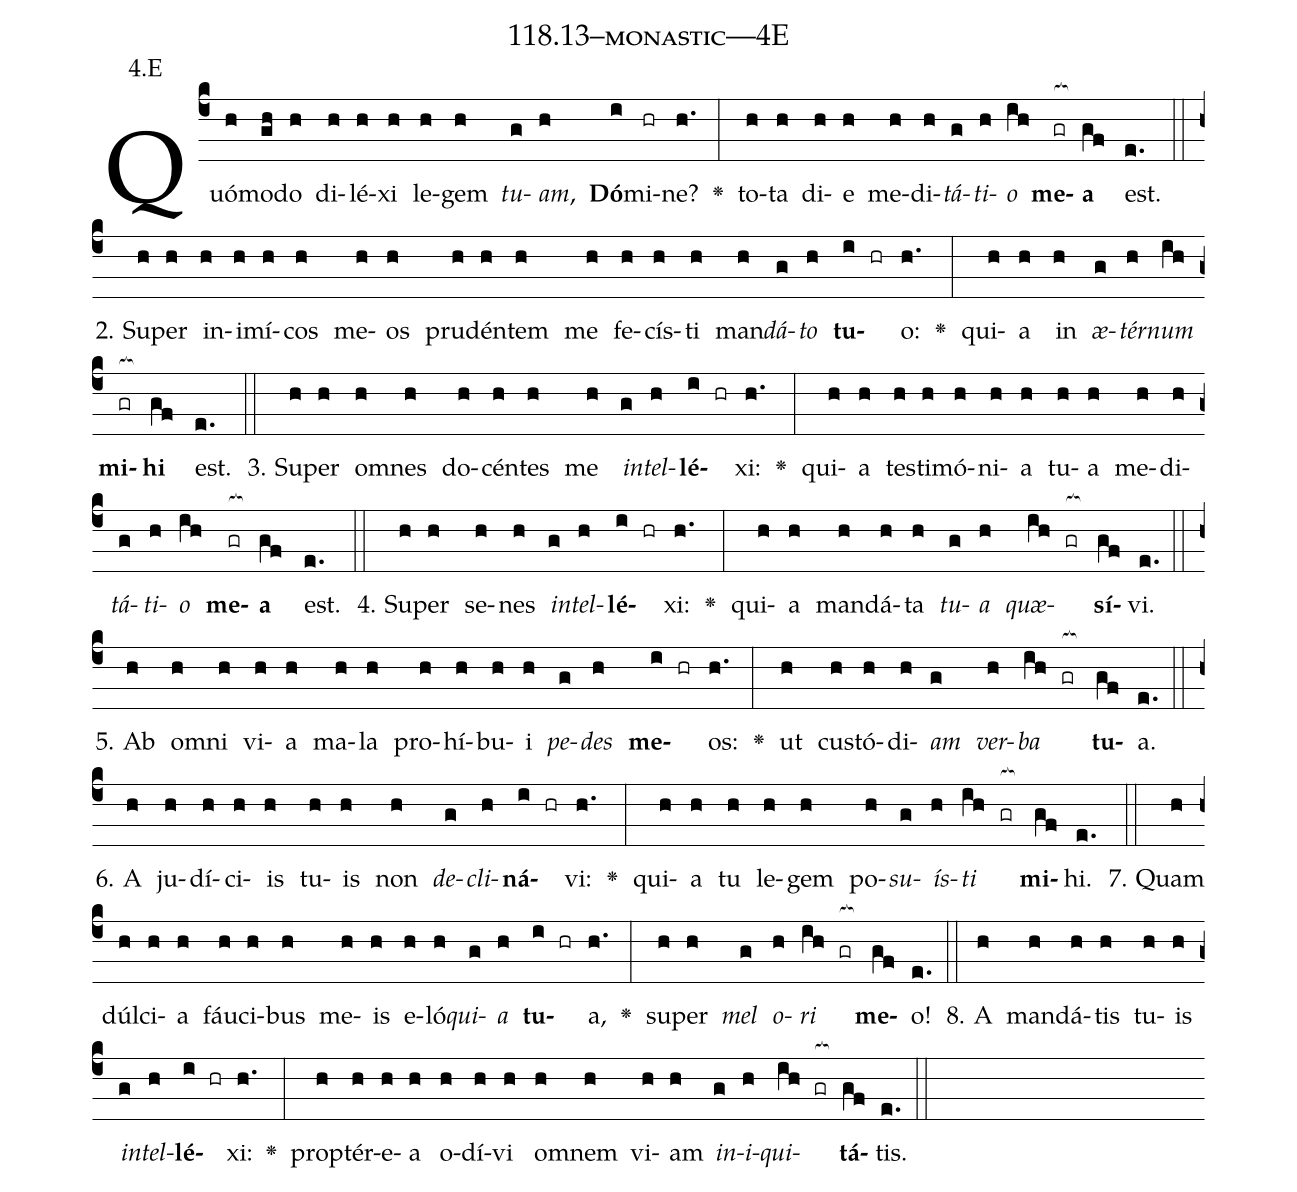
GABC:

name: 118.13--monastic---4E;
annotation: 4.E;
%%
(c4)Quó(h)mo(gh)do(h) di(h)lé(h)xi(h) le(h)gem(h) <i>tu</i>(g)<i>am</i>,(h) <b>Dó</b>(i)mi(hr)ne?(h.) <v>\greheightstar</v>(:) to(h)ta(h) di(h)e(h) me(h)di(h)<i>tá</i>(g)<i>ti</i>(h)<i>o</i>(ih) <b>me</b>(gr[ocb:1{])<b>a</b>(gf[ocb:0}]) est.(e.) (::)
2. Su(h)per(h) in(h)i(h)mí(h)cos(h) me(h)os(h) pru(h)dén(h)tem(h) me(h) fe(h)cís(h)ti(h) man(h)<i>dá</i>(g)<i>to</i>(h) <b>tu</b>(i hr)o:(h.) <v>\greheightstar</v>(:) qui(h)a(h) in(h) <i>æ</i>(g)<i>tér</i>(h)<i>num</i>(ih) <b>mi</b>(gr[ocb:1{])<b>hi</b>(gf[ocb:0}]) est.(e.) (::)
3. Su(h)per(h) om(h)nes(h) do(h)cén(h)tes(h) me(h) <i>in</i>(g)<i>tel</i>(h)<b>lé</b>(i hr)xi:(h.) <v>\greheightstar</v>(:) qui(h)a(h) tes(h)ti(h)mó(h)ni(h)a(h) tu(h)a(h) me(h)di(h)<i>tá</i>(g)<i>ti</i>(h)<i>o</i>(ih) <b>me</b>(gr[ocb:1{])<b>a</b>(gf[ocb:0}]) est.(e.) (::)
4. Su(h)per(h) se(h)nes(h) <i>in</i>(g)<i>tel</i>(h)<b>lé</b>(i hr)xi:(h.) <v>\greheightstar</v>(:) qui(h)a(h) man(h)dá(h)ta(h) <i>tu</i>(g)<i>a</i>(h) <i>quæ</i>(ih gr[ocb:1{])<b>sí</b>(gf[ocb:0}])vi.(e.) (::)
5. Ab(h) om(h)ni(h) vi(h)a(h) ma(h)la(h) pro(h)hí(h)bu(h)i(h) <i>pe</i>(g)<i>des</i>(h) <b>me</b>(i hr)os:(h.) <v>\greheightstar</v>(:) ut(h) cus(h)tó(h)di(h)<i>am</i>(g) <i>ver</i>(h)<i>ba</i>(ih gr[ocb:1{]) <b>tu</b>(gf[ocb:0}])a.(e.) (::)
6. A(h) ju(h)dí(h)ci(h)is(h) tu(h)is(h) non(h) <i>de</i>(g)<i>cli</i>(h)<b>ná</b>(i hr)vi:(h.) <v>\greheightstar</v>(:) qui(h)a(h) tu(h) le(h)gem(h) po(h)<i>su</i>(g)<i>ís</i>(h)<i>ti</i>(ih gr[ocb:1{]) <b>mi</b>(gf[ocb:0}])hi.(e.) (::)
7. Quam(h) dúl(h)ci(h)a(h) fáu(h)ci(h)bus(h) me(h)is(h) e(h)ló(h)<i>qui</i>(g)<i>a</i>(h) <b>tu</b>(i hr)a,(h.) <v>\greheightstar</v>(:) su(h)per(h) <i>mel</i>(g) <i>o</i>(h)<i>ri</i>(ih gr[ocb:1{]) <b>me</b>(gf[ocb:0}])o!(e.) (::)
8. A(h) man(h)dá(h)tis(h) tu(h)is(h) <i>in</i>(g)<i>tel</i>(h)<b>lé</b>(i hr)xi:(h.) <v>\greheightstar</v>(:) prop(h)tér(h)e(h)a(h) o(h)dí(h)vi(h) om(h)nem(h) vi(h)am(h) <i>in</i>(g)<i>i</i>(h)<i>qui</i>(ih gr[ocb:1{])<b>tá</b>(gf[ocb:0}])tis.(e.) (::)
